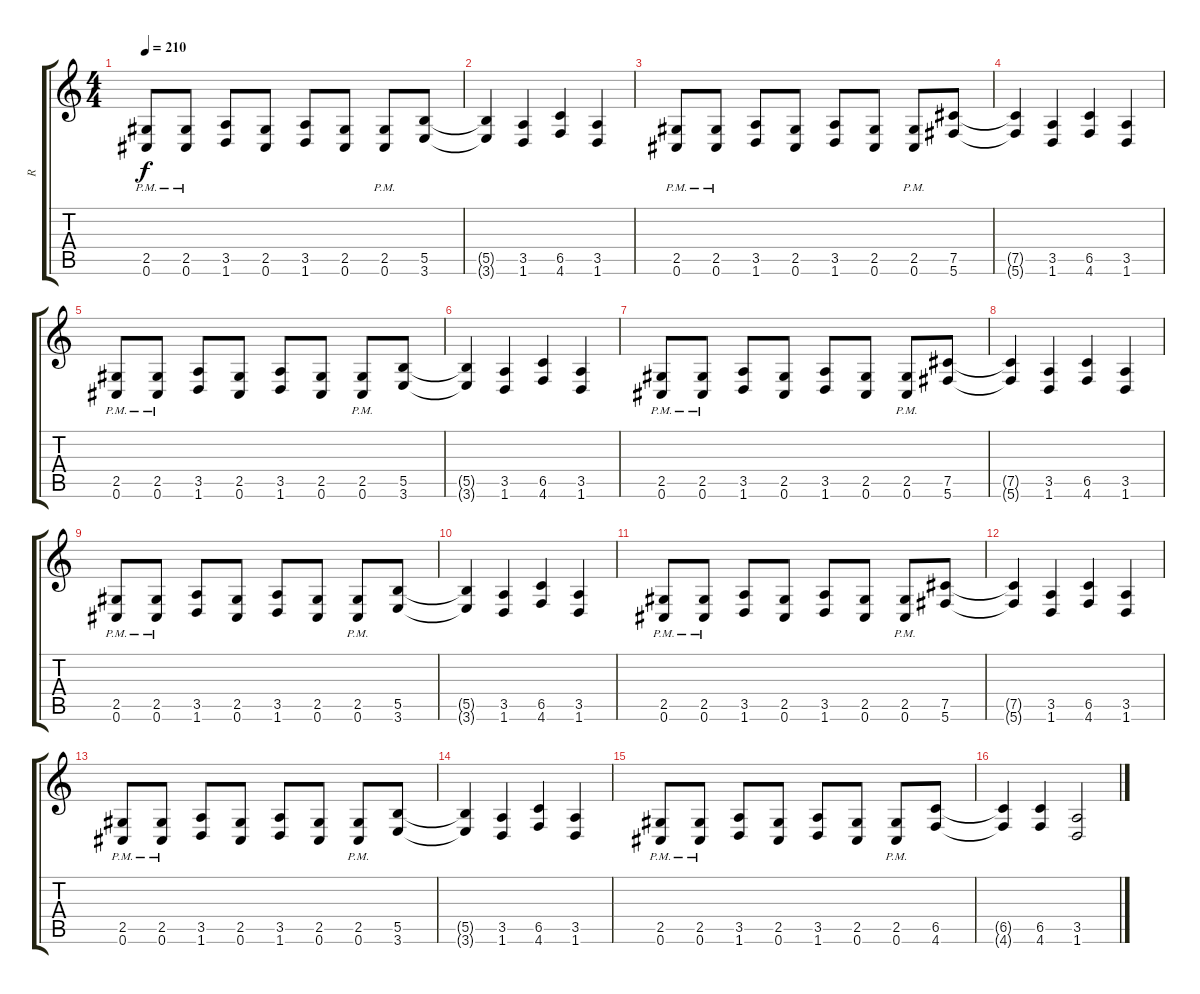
\track ("R" "R") {instrument distortionguitar}
\staff {score tabs}
\tuning (Db4 Ab3 E3 B2 Gb2 Db2) {hide}
\ts (4 4)
\tempo 210
\clef g2
\ks c
(2.5{pm} 0.6{pm}).8{dy f} (2.5{pm} 0.6{pm}).8 (3.5 1.6).8 (2.5 0.6).8 (3.5 1.6).8 (2.5 0.6).8 (2.5{pm} 0.6{pm}).8 (5.5 3.6).8 |
(5.5{t} 3.6{t}).4 (3.5 1.6).4 (6.5 4.6).4 (3.5 1.6).4 |
(2.5{pm} 0.6{pm}).8 (2.5{pm} 0.6{pm}).8 (3.5 1.6).8 (2.5 0.6).8 (3.5 1.6).8 (2.5 0.6).8 (2.5{pm} 0.6{pm}).8 (7.5 5.6).8 |
(7.5{t} 5.6{t}).4 (3.5 1.6).4 (6.5 4.6).4 (3.5 1.6).4 |
(2.5{pm} 0.6{pm}).8 (2.5{pm} 0.6{pm}).8 (3.5 1.6).8 (2.5 0.6).8 (3.5 1.6).8 (2.5 0.6).8 (2.5{pm} 0.6{pm}).8 (5.5 3.6).8 |
(5.5{t} 3.6{t}).4 (3.5 1.6).4 (6.5 4.6).4 (3.5 1.6).4 |
(2.5{pm} 0.6{pm}).8 (2.5{pm} 0.6{pm}).8 (3.5 1.6).8 (2.5 0.6).8 (3.5 1.6).8 (2.5 0.6).8 (2.5{pm} 0.6{pm}).8 (7.5 5.6).8 |
(7.5{t} 5.6{t}).4 (3.5 1.6).4 (6.5 4.6).4 (3.5 1.6).4 |
(2.5{pm} 0.6{pm}).8 (2.5{pm} 0.6{pm}).8 (3.5 1.6).8 (2.5 0.6).8 (3.5 1.6).8 (2.5 0.6).8 (2.5{pm} 0.6{pm}).8 (5.5 3.6).8 |
(5.5{t} 3.6{t}).4 (3.5 1.6).4 (6.5 4.6).4 (3.5 1.6).4 |
(2.5{pm} 0.6{pm}).8 (2.5{pm} 0.6{pm}).8 (3.5 1.6).8 (2.5 0.6).8 (3.5 1.6).8 (2.5 0.6).8 (2.5{pm} 0.6{pm}).8 (7.5 5.6).8 |
(7.5{t} 5.6{t}).4 (3.5 1.6).4 (6.5 4.6).4 (3.5 1.6).4 |
(2.5{pm} 0.6{pm}).8 (2.5{pm} 0.6{pm}).8 (3.5 1.6).8 (2.5 0.6).8 (3.5 1.6).8 (2.5 0.6).8 (2.5{pm} 0.6{pm}).8 (5.5 3.6).8 |
(5.5{t} 3.6{t}).4 (3.5 1.6).4 (6.5 4.6).4 (3.5 1.6).4 |
(2.5{pm} 0.6{pm}).8 (2.5{pm} 0.6{pm}).8 (3.5 1.6).8 (2.5 0.6).8 (3.5 1.6).8 (2.5 0.6).8 (2.5{pm} 0.6{pm}).8 (6.5 4.6).8 |
(6.5{t} 4.6{t}).4 (6.5 4.6).4 (3.5 1.6).2
